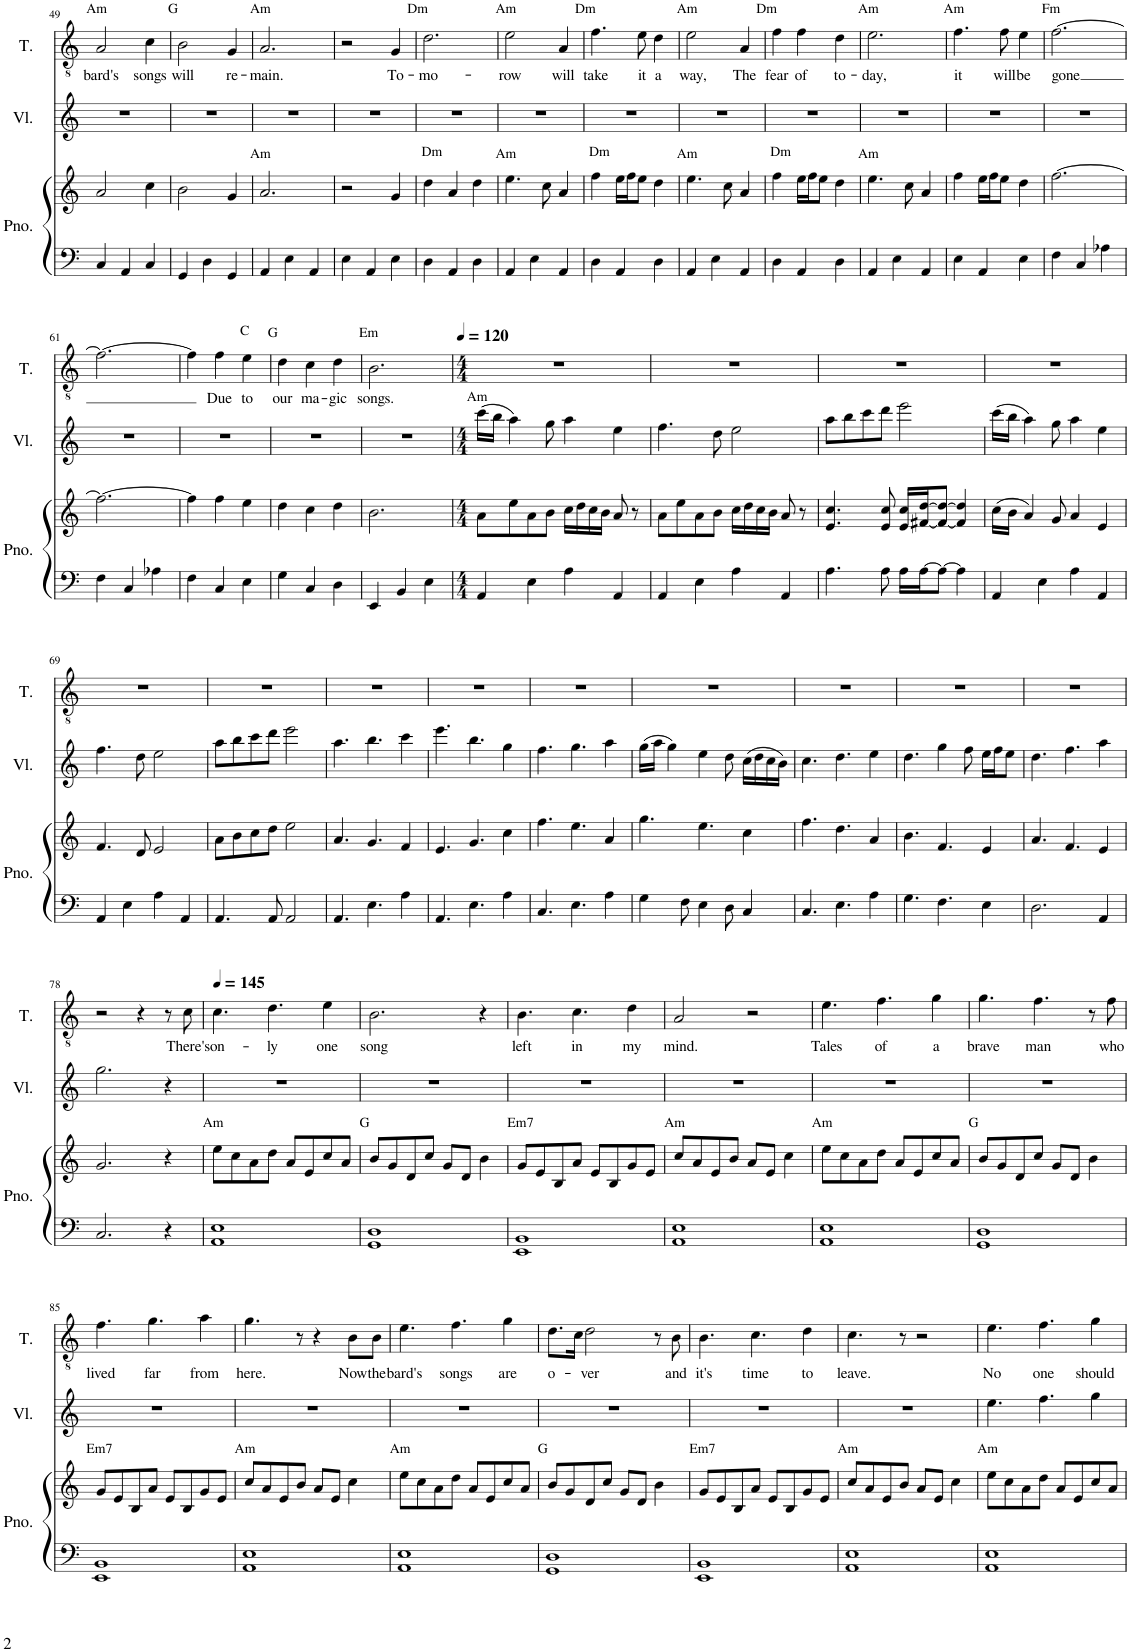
**kern	**kern	**kern	**kern	**text
*part3	*part3	*part2	*part1	*part1
*staff4	*staff3	*staff2	*staff1	*staff1
*I"Piano	*	*I"Viool	*I"Tenor	*
*I'Pno.	*	*I'Vl.	*I'T.	*
!!LO:PB:g=z
*clefF4	*clefG2	*clefG2	*clefGv2	*
*k[]	*k[]	*k[]	*k[]	*
*M3/4	*M3/4	*M3/4	*M3/4	*
=49	=49	=49	=49	=49
!	!	!	!LO:TX:a:t=Am	!
!	!	!	!	!LO:LY:b
4C/	2a/	2.r	2A/	bard's
4AA/	.	.	.	.
!	!	!	!	!LO:LY:b
4C/	4cc\	.	4c\	songs
=50	=50	=50	=50	=50
!	!	!	!LO:TX:a:t=G	!
!	!	!	!	!LO:LY:b
4GG/	2b\	2.r	2B\	will
4D\	.	.	.	.
!	!	!	!	!LO:LY:b
4GG/	4g/	.	4G/	re-
=51	=51	=51	=51	=51
!	!	!	!LO:TX:a:t=Am	!
!	!LO:TX:a:t=Am	!	!	!
!	!	!	!	!LO:LY:b
4AA/	2.a/	2.r	2.A/	-main.
4E\	.	.	.	.
4AA/	.	.	.	.
=52	=52	=52	=52	=52
4E\	2r	2.r	2r	.
4AA/	.	.	.	.
!	!	!	!	!LO:LY:b
4E\	4g/	.	4G/	To-
=53	=53	=53	=53	=53
!	!	!	!LO:TX:a:t=Dm	!
!	!LO:TX:a:t=Dm	!	!	!
!	!	!	!	!LO:LY:b
4D\	4dd\	2.r	2.d\	-mo-
4AA/	4a/	.	.	.
4D\	4dd\	.	.	.
=54	=54	=54	=54	=54
!	!	!	!LO:TX:a:t=Am	!
!	!LO:TX:a:t=Am	!	!	!
!	!	!	!	!LO:LY:b
4AA/	4.ee\	2.r	2e\	-row
4E\	.	.	.	.
.	8cc\	.	.	.
!	!	!	!	!LO:LY:b
4AA/	4a/	.	4A/	will
=55	=55	=55	=55	=55
!	!	!	!LO:TX:a:t=Dm	!
!	!LO:TX:a:t=Dm	!	!	!
!	!	!	!	!LO:LY:b
4D\	4ff\	2.r	4.f\	take
4AA/	16ee\LL	.	.	.
.	16ff\J	.	.	.
!	!	!	!	!LO:LY:b
.	8ee\J	.	8e\	it
!	!	!	!	!LO:LY:b
4D\	4dd\	.	4d\	a
=56	=56	=56	=56	=56
!	!	!	!LO:TX:a:t=Am	!
!	!LO:TX:a:t=Am	!	!	!
!	!	!	!	!LO:LY:b
4AA/	4.ee\	2.r	2e\	way,
4E\	.	.	.	.
.	8cc\	.	.	.
!	!	!	!	!LO:LY:b
4AA/	4a/	.	4A/	The
=57	=57	=57	=57	=57
!	!	!	!LO:TX:a:t=Dm	!
!	!LO:TX:a:t=Dm	!	!	!
!	!	!	!	!LO:LY:b
4D\	4ff\	2.r	4f\	fear
!	!	!	!	!LO:LY:b
4AA/	16ee\LL	.	4f\	of
.	16ff\J	.	.	.
.	8ee\J	.	.	.
!	!	!	!	!LO:LY:b
4D\	4dd\	.	4d\	to-
=58	=58	=58	=58	=58
!	!	!	!LO:TX:a:t=Am	!
!	!LO:TX:a:t=Am	!	!	!
!	!	!	!	!LO:LY:b
4AA/	4.ee\	2.r	2.e\	-day,
4E\	.	.	.	.
.	8cc\	.	.	.
4AA/	4a/	.	.	.
=59	=59	=59	=59	=59
!	!	!	!LO:TX:a:t=Am	!
!	!	!	!	!LO:LY:b
4E\	4ff\	2.r	4.f\	it
4AA/	16ee\LL	.	.	.
.	16ff\J	.	.	.
!	!	!	!	!LO:LY:b
.	8ee\J	.	8f\	will
!	!	!	!	!LO:LY:b
4E\	4dd\	.	4e\	be
=60	=60	=60	=60	=60
!	!	!	!LO:TX:a:t=Fm	!
!	!	!	!	!LO:LY:b
4F\	[2.ff\	2.r	[2.f\	gone
4C/	.	.	.	.
4A-X\	.	.	.	.
!!LO:LB:g=z
=61	=61	=61	=61	=61
4F\	2.ff\_	2.r	2.f\_	.
4C/	.	.	.	.
4A-X\	.	.	.	.
=62	=62	=62	=62	=62
4F\	4ff\]	2.r	4f\]	.
!	!	!	!	!LO:LY:b
4C/	4ff\	.	4f\	Due
!	!	!	!LO:TX:a:t=C	!
!	!	!	!	!LO:LY:b
4E\	4ee\	.	4e\	to
=63	=63	=63	=63	=63
!	!	!	!LO:TX:a:t=G	!
!	!	!	!	!LO:LY:b
4G\	4dd\	2.r	4d\	our
!	!	!	!	!LO:LY:b
4C/	4cc\	.	4c\	ma-
!	!	!	!	!LO:LY:b
4D\	4dd\	.	4d\	-gic
=64	=64	=64	=64	=64
!	!	!	!LO:TX:a:t=Em	!
!	!	!	!	!LO:LY:b
4EE/	2.b\	2.r	2.B\	songs.
4BB/	.	.	.	.
4E\	.	.	.	.
=65	=65	=65	=65	=65
*M4/4	*M4/4	*M4/4	*M4/4	*
*	*	*	*MM120	*
!	!	!LO:TX:a:t=Am	!	!
4AA/	8a\L	(16ccc\LL	1r	.
.	.	16bb\JJ	.	.
.	8ee\	4aa\)	.	.
4E\	8a\	.	.	.
.	8b\J	8gg\	.	.
4A\	16cc\LL	4aa\	.	.
.	16dd\	.	.	.
.	16cc\	.	.	.
.	16b\JJ	.	.	.
4AA/	8a/	4ee\	.	.
.	8r	.	.	.
=66	=66	=66	=66	=66
4AA/	8a\L	4.ff\	1r	.
.	8ee\	.	.	.
4E\	8a\	.	.	.
.	8b\J	8dd\	.	.
4A\	16cc\LL	2ee\	.	.
.	16dd\	.	.	.
.	16cc\	.	.	.
.	16b\JJ	.	.	.
4AA/	8a/	.	.	.
.	8r	.	.	.
=67	=67	=67	=67	=67
4.A\	4.e/ 4.cc/	8aa\L	1r	.
.	.	8bb\	.	.
.	.	8ccc\	.	.
8A\	8e/ 8cc/	8ddd\J	.	.
16A\LL	16e/ 16cc/LL	2eee\	.	.
[16A\J	[16f#X/ [16dd/J	.	.	.
8A\J_	8f#/_ 8dd/_J	.	.	.
4A\]	4f#/] 4dd/]	.	.	.
=68	=68	=68	=68	=68
4AA/	(16cc\LL	(16ccc\LL	1r	.
.	16b\JJ	16bb\JJ	.	.
.	4a/)	4aa\)	.	.
4E\	.	.	.	.
.	8g/	8gg\	.	.
4A\	4a/	4aa\	.	.
4AA/	4e/	4ee\	.	.
!!LO:LB:g=z
=69	=69	=69	=69	=69
4AA/	4.f/	4.ff\	1r	.
4E\	.	.	.	.
.	8d/	8dd\	.	.
4A\	2e/	2ee\	.	.
4AA/	.	.	.	.
=70	=70	=70	=70	=70
4.AA/	8a\L	8aa\L	1r	.
.	8b\	8bb\	.	.
.	8cc\	8ccc\	.	.
8AA/	8dd\J	8ddd\J	.	.
2AA/	2ee\	2eee\	.	.
=71	=71	=71	=71	=71
4.AA/	4.a/	4.aa\	1r	.
4.E\	4.g/	4.bb\	.	.
4A\	4f/	4ccc\	.	.
=72	=72	=72	=72	=72
4.AA/	4.e/	4.eee\	1r	.
4.E\	4.g/	4.bb\	.	.
4A\	4cc\	4gg\	.	.
=73	=73	=73	=73	=73
4.C/	4.ff\	4.ff\	1r	.
4.E\	4.ee\	4.gg\	.	.
4A\	4a/	4aa\	.	.
=74	=74	=74	=74	=74
4G\	4.gg\	(16gg\LL	1r	.
.	.	16aa\JJ	.	.
.	.	4gg\)	.	.
8F\	.	.	.	.
4E\	4.ee\	4ee\	.	.
8D\	.	8dd\	.	.
4C/	4cc\	(16cc\LL	.	.
.	.	16dd\	.	.
.	.	16cc\	.	.
.	.	16b\JJ)	.	.
=75	=75	=75	=75	=75
4.C/	4.ff\	4.cc\	1r	.
4.E\	4.dd\	4.dd\	.	.
4A\	4a/	4ee\	.	.
=76	=76	=76	=76	=76
4.G\	4.b\	4.dd\	1r	.
4.F\	4.f/	4gg\	.	.
.	.	8ff\	.	.
4E\	4e/	16ee\LL	.	.
.	.	16ff\J	.	.
.	.	8ee\J	.	.
=77	=77	=77	=77	=77
2.D\	4.a/	4.dd\	1r	.
.	4.f/	4.ff\	.	.
4AA/	4e/	4aa\	.	.
!!LO:LB:g=z
=78	=78	=78	=78	=78
2.C/	2.g/	2.gg\	2r	.
.	.	.	4r	.
4r	4r	4r	8r	.
!	!	!	!	!LO:LY:b
.	.	.	8c\	There's
=79	=79	=79	=79	=79
*	*	*	*MM145	*
!	!LO:TX:a:t=Am	!	!	!
!	!	!	!	!LO:LY:b
1AA 1E	8ee\L	1r	4.c\	on-
.	8cc\	.	.	.
.	8a\	.	.	.
!	!	!	!	!LO:LY:b
.	8dd\J	.	4.d\	-ly
.	8a/L	.	.	.
.	8e/	.	.	.
!	!	!	!	!LO:LY:b
.	8cc/	.	4e\	one
.	8a/J	.	.	.
=80	=80	=80	=80	=80
!	!LO:TX:a:t=G	!	!	!
!	!	!	!	!LO:LY:b
1GG 1D	8b/L	1r	2.B\	song
.	8g/	.	.	.
.	8d/	.	.	.
.	8cc/J	.	.	.
.	8g/L	.	.	.
.	8d/J	.	.	.
.	4b\	.	4r	.
=81	=81	=81	=81	=81
!	!LO:TX:a:t=Em7	!	!	!
!	!	!	!	!LO:LY:b
1EE 1BB	8g/L	1r	4.B\	left
.	8e/	.	.	.
.	8B/	.	.	.
!	!	!	!	!LO:LY:b
.	8a/J	.	4.c\	in
.	8e/L	.	.	.
.	8B/	.	.	.
!	!	!	!	!LO:LY:b
.	8g/	.	4d\	my
.	8e/J	.	.	.
=82	=82	=82	=82	=82
!	!LO:TX:a:t=Am	!	!	!
!	!	!	!	!LO:LY:b
1AA 1E	8cc/L	1r	2A/	mind.
.	8a/	.	.	.
.	8e/	.	.	.
.	8b/J	.	.	.
.	8a/L	.	2r	.
.	8e/J	.	.	.
.	4cc\	.	.	.
=83	=83	=83	=83	=83
!	!LO:TX:a:t=Am	!	!	!
!	!	!	!	!LO:LY:b
1AA 1E	8ee\L	1r	4.e\	Tales
.	8cc\	.	.	.
.	8a\	.	.	.
!	!	!	!	!LO:LY:b
.	8dd\J	.	4.f\	of
.	8a/L	.	.	.
.	8e/	.	.	.
!	!	!	!	!LO:LY:b
.	8cc/	.	4g\	a
.	8a/J	.	.	.
=84	=84	=84	=84	=84
!	!LO:TX:a:t=G	!	!	!
!	!	!	!	!LO:LY:b
1GG 1D	8b/L	1r	4.g\	brave
.	8g/	.	.	.
.	8d/	.	.	.
!	!	!	!	!LO:LY:b
.	8cc/J	.	4.f\	man
.	8g/L	.	.	.
.	8d/J	.	.	.
.	4b\	.	8r	.
!	!	!	!	!LO:LY:b
.	.	.	8f\	who
!!LO:LB:g=z
=85	=85	=85	=85	=85
!	!LO:TX:a:t=Em7	!	!	!
!	!	!	!	!LO:LY:b
1EE 1BB	8g/L	1r	4.f\	lived
.	8e/	.	.	.
.	8B/	.	.	.
!	!	!	!	!LO:LY:b
.	8a/J	.	4.g\	far
.	8e/L	.	.	.
.	8B/	.	.	.
!	!	!	!	!LO:LY:b
.	8g/	.	4a\	from
.	8e/J	.	.	.
=86	=86	=86	=86	=86
!	!LO:TX:a:t=Am	!	!	!
!	!	!	!	!LO:LY:b
1AA 1E	8cc/L	1r	4.g\	here.
.	8a/	.	.	.
.	8e/	.	.	.
.	8b/J	.	8r	.
.	8a/L	.	4r	.
.	8e/J	.	.	.
!	!	!	!	!LO:LY:b
.	4cc\	.	8B\L	Now
!	!	!	!	!LO:LY:b
.	.	.	8B\J	the
=87	=87	=87	=87	=87
!	!LO:TX:a:t=Am	!	!	!
!	!	!	!	!LO:LY:b
1AA 1E	8ee\L	1r	4.e\	bard's
.	8cc\	.	.	.
.	8a\	.	.	.
!	!	!	!	!LO:LY:b
.	8dd\J	.	4.f\	songs
.	8a/L	.	.	.
.	8e/	.	.	.
!	!	!	!	!LO:LY:b
.	8cc/	.	4g\	are
.	8a/J	.	.	.
=88	=88	=88	=88	=88
!	!LO:TX:a:t=G	!	!	!
!	!	!	!	!LO:LY:b
1GG 1D	8b/L	1r	8.d\L	o-
.	8g/	.	.	.
.	.	.	16c\Jk	.
!	!	!	!	!LO:LY:b
.	8d/	.	2d\	-ver
.	8cc/J	.	.	.
.	8g/L	.	.	.
.	8d/J	.	.	.
.	4b\	.	8r	.
!	!	!	!	!LO:LY:b
.	.	.	8B\	and
=89	=89	=89	=89	=89
!	!LO:TX:a:t=Em7	!	!	!
!	!	!	!	!LO:LY:b
1EE 1BB	8g/L	1r	4.B\	it's
.	8e/	.	.	.
.	8B/	.	.	.
!	!	!	!	!LO:LY:b
.	8a/J	.	4.c\	time
.	8e/L	.	.	.
.	8B/	.	.	.
!	!	!	!	!LO:LY:b
.	8g/	.	4d\	to
.	8e/J	.	.	.
=90	=90	=90	=90	=90
!	!LO:TX:a:t=Am	!	!	!
!	!	!	!	!LO:LY:b
1AA 1E	8cc/L	1r	4.c\	leave.
.	8a/	.	.	.
.	8e/	.	.	.
.	8b/J	.	8r	.
.	8a/L	.	2r	.
.	8e/J	.	.	.
.	4cc\	.	.	.
=91	=91	=91	=91	=91
!	!LO:TX:a:t=Am	!	!	!
!	!	!	!	!LO:LY:b
1AA 1E	8ee\L	4.ee\	4.e\	No
.	8cc\	.	.	.
.	8a\	.	.	.
!	!	!	!	!LO:LY:b
.	8dd\J	4.ff\	4.f\	one
.	8a/L	.	.	.
.	8e/	.	.	.
!	!	!	!	!LO:LY:b
.	8cc/	4gg\	4g\	should
.	8a/J	.	.	.
=	=	=	=	=
*-	*-	*-	*-	*-
